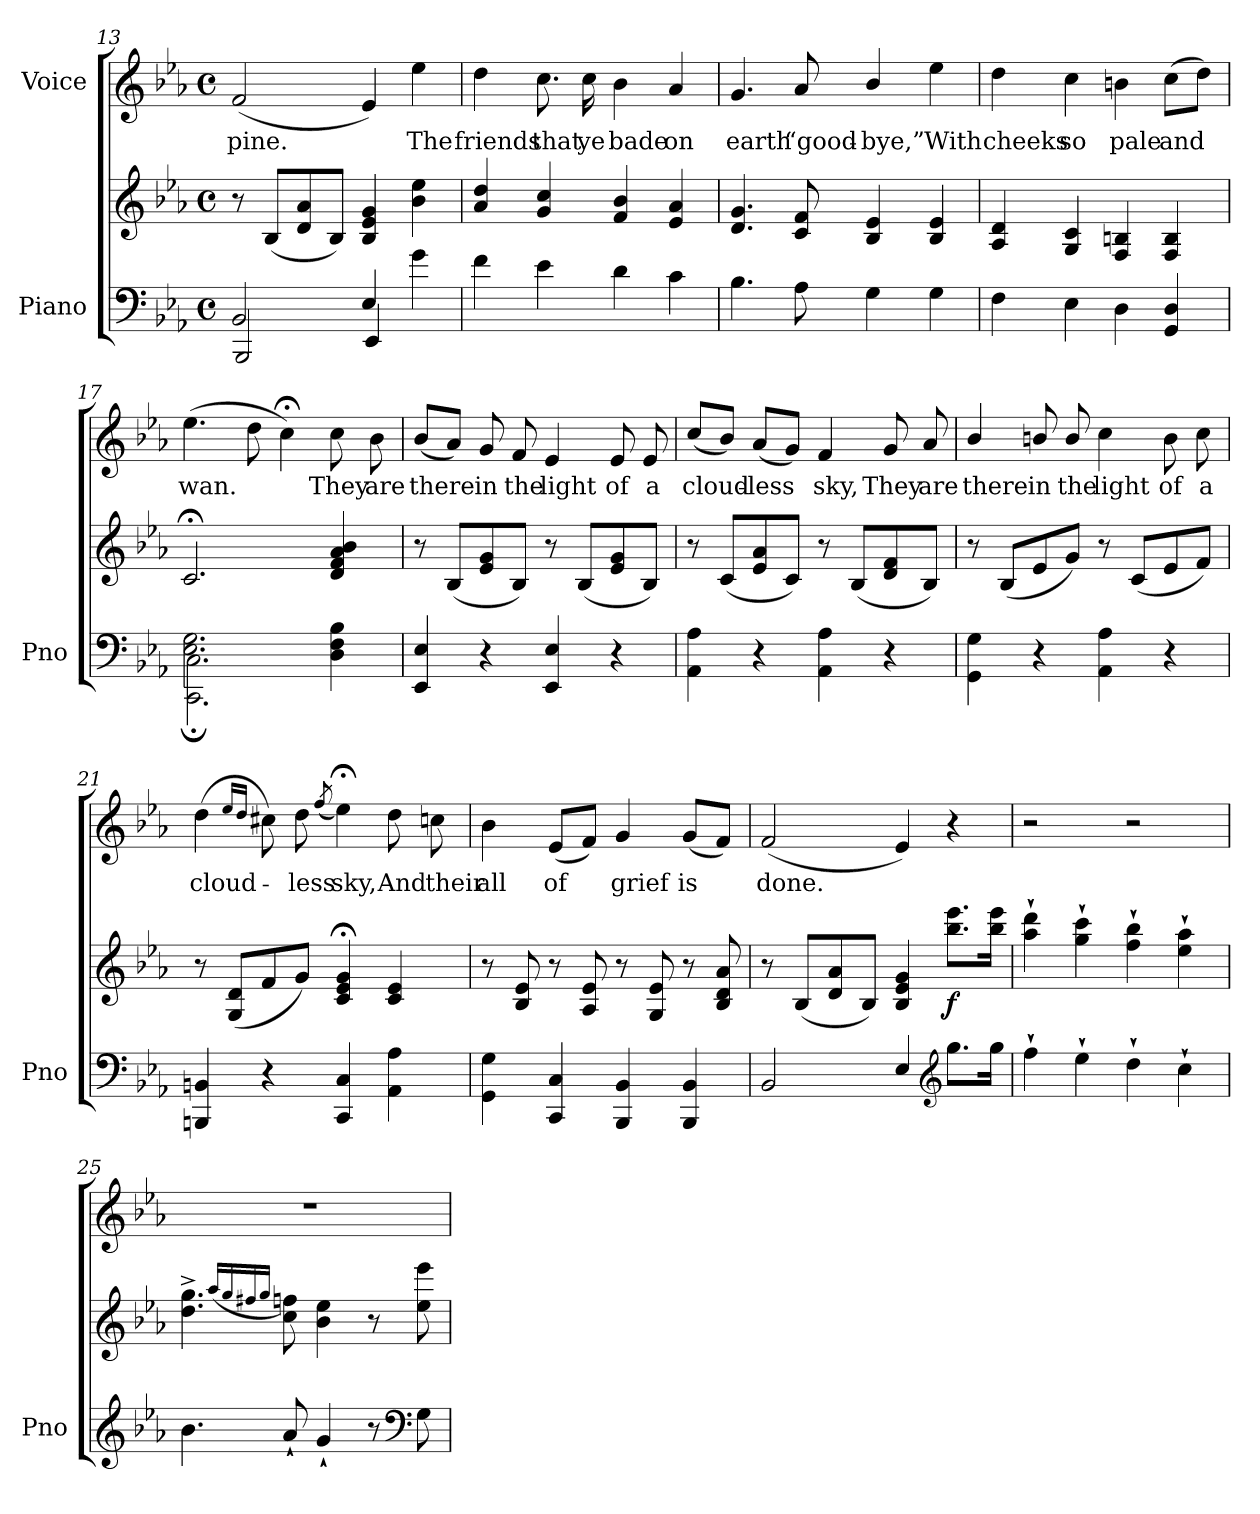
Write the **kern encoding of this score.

**kern	**kern	**dynam	**kern	**text
*part2	*part2	*part2	*part1	*part1
*staff3	*staff2	*staff2/3	*staff1	*staff1
*I"Piano	*	*	*I"Voice	*
*I'Pno	*	*	*	*
*clefF4	*clefG2	*	*clefG2	*
*k[b-e-a-]	*k[b-e-a-]	*	*k[b-e-a-]	*
*M4/4	*M4/4	*	*M4/4	*
*met(c)	*met(c)	*	*met(c)	*
=13	=13	=13	=13	=13
*^	*	*	*	*
!	!	!	!	!	!LO:LY:b
2BB-/	2BBB-/	8r	.	(2f/	pine.
.	.	(8B-/L	.	.	.
.	.	8d/ 8a-/	.	.	.
.	.	8B-/J)	.	.	.
4E-/	4EE-/	4B-/ 4e-/ 4g/	.	4e-/)	.
!	!	!	!	!	!LO:LY:b
4g\	4ryy	4b-\ 4ee-\	.	4ee-\	The
=14	=14	=14	=14	=14	=14
!	!	!	!	!	!LO:LY:b
*v	*v	*	*	*	*
4f\	4a-/ 4dd/	.	4dd\	friends
!	!	!	!	!LO:LY:b
4e-\	4g/ 4cc/	.	8.cc\	that
!	!	!	!	!LO:LY:b
.	.	.	16cc\	ye
!	!	!	!	!LO:LY:b
4d\	4f/ 4b-/	.	4b-\	bade
!	!	!	!	!LO:LY:b
4c\	4e-/ 4a-/	.	4a-/	on
!!LO:LB:g=z
=15	=15	=15	=15	=15
!	!	!	!	!LO:LY:b
4.B-\	4.d/ 4.g/	.	4.g/	earth
!	!	!	!	!LO:LY:b
8A-\	8c/ 8f/	.	8a-/	“good-
!	!	!	!	!LO:LY:b
4G\	4B-/ 4e-/	.	4b-/	-bye,”
!	!	!	!	!LO:LY:b
4G\	4B-/ 4e-/	.	4ee-\	With
=16	=16	=16	=16	=16
!	!	!	!	!LO:LY:b
4F\	4A-/ 4d/	.	4dd\	cheeks
!	!	!	!	!LO:LY:b
4E-\	4G/ 4c/	.	4cc\	so
!	!	!	!	!LO:LY:b
4D\	4F/ 4Bn/	.	4bn\	pale
!	!	!	!	!LO:LY:b
4GG/ 4D/	4F/ 4B/	.	(8cc\L	and
.	.	.	8dd\J)	.
=17	=17	=17	=17	=17
*^	*	*	*	*
!	!	!	!	!	!LO:LY:b
2.E-\ 2.G\	2.CC\; 2.C\;	2.c;</	.	(4.ee-\	wan.
.	.	.	.	8dd\	.
.	.	.	.	4cc;<\)	.
!	!	!	!	!	!LO:LY:b
4ryy	4D\ 4F\ 4B-\	4d/ 4f/ 4a-/ 4b-/	.	8cc\	They
!	!	!	!	!	!LO:LY:b
.	.	.	.	8b-\	are
*v	*v	*	*	*	*
=18	=18	=18	=18	=18
!	!	!	!	!LO:LY:b
4EE-/ 4E-/	8r	.	(8b-/L	there
.	(8B-/L	.	8a-/J)	.
!	!	!	!	!LO:LY:b
4r	8e-/ 8g/	.	8g/	in
!	!	!	!	!LO:LY:b
.	8B-/J)	.	8f/	the
!	!	!	!	!LO:LY:b
4EE-/ 4E-/	8r	.	4e-/	light
.	(8B-/L	.	.	.
!	!	!	!	!LO:LY:b
4r	8e-/ 8g/	.	8e-/	of
!	!	!	!	!LO:LY:b
.	8B-/J)	.	8e-/	a
!!LO:LB:g=z
=19	=19	=19	=19	=19
!	!	!	!	!LO:LY:b
4AA-\ 4A-\	8r	.	(8cc/L	cloud-
.	(8c/L	.	8b-/J)	.
!	!	!	!	!LO:LY:b
4r	8e-/ 8a-/	.	(8a-/L	-less
.	8c/J)	.	8g/J)	.
!	!	!	!	!LO:LY:b
4AA-\ 4A-\	8r	.	4f/	sky,
.	(8B-/L	.	.	.
!	!	!	!	!LO:LY:b
4r	8d/ 8f/	.	8g/	They
!	!	!	!	!LO:LY:b
.	8B-/J)	.	8a-/	are
=20	=20	=20	=20	=20
!	!	!	!	!LO:LY:b
4GG\ 4G\	8r	.	4b-/	there
.	(8B-/L	.	.	.
!	!	!	!	!LO:LY:b
4r	8e-/	.	8bn/	in
!	!	!	!	!LO:LY:b
.	8g/J)	.	8b/	the
!	!	!	!	!LO:LY:b
4AA-\ 4A-\	8r	.	4cc\	light
.	(8c/L	.	.	.
!	!	!	!	!LO:LY:b
4r	8e-/	.	8b\	of
!	!	!	!	!LO:LY:b
.	8f/J)	.	8cc\	a
=21	=21	=21	=21	=21
!	!	!	!	!LO:LY:b
4BBBn/ 4BBn/	8r	.	(4dd\	cloud-
.	(8G/ 8d/L	.	.	.
.	.	.	16qee-/LL	.
.	.	.	16qdd/JJ	.
4r	8f/	.	8cc#X\)	.
!	!	!	!	!LO:LY:b
.	8g/J)	.	8dd\	-less
.	.	.	(8qff/	.
!	!	!	!	!LO:LY:b
4CC/ 4C/	4c/;< 4e-/;< 4g/;<	.	4ee-;<\)	sky,
!	!	!	!	!LO:LY:b
4AA-\ 4A-\	4c/ 4e-/	.	8dd\	And
!	!	!	!	!LO:LY:b
.	.	.	8ccn\	their
!!LO:PB:g=z
=22	=22	=22	=22	=22
!	!	!	!	!LO:LY:b
4GG\ 4G\	8r	.	4b-\	all
.	8B-/ 8e-/	.	.	.
!	!	!	!	!LO:LY:b
4CC/ 4C/	8r	.	(8e-/L	of
.	8A-/ 8e-/	.	8f/J)	.
!	!	!	!	!LO:LY:b
4BBB-/ 4BB-/	8r	.	4g/	grief
.	8G/ 8e-/	.	.	.
!	!	!	!	!LO:LY:b
4BBB-/ 4BB-/	8r	.	(8g/L	is
.	8B-/ 8d/ 8a-/	.	8f/J)	.
!!LO:LB:g=z
=23	=23	=23	=23	=23
!	!	!	!	!LO:LY:b
2BB-/	8r	.	(2f/	done.
.	(8B-/L	.	.	.
.	8d/ 8a-/	.	.	.
.	8B-/J)	.	.	.
4E-/	4B-/ 4e-/ 4g/	.	4e-/)	.
*clefG2	*	*	*	*
!	!	!LO:DY:b	!	!
8.gg\L	8.bb-\ 8.eee-\L	f	4r	.
16gg\Jk	16bb-\ 16eee-\Jk	.	.	.
=24	=24	=24	=24	=24
4ff`\	4aa-\` 4ddd\`	.	2r	.
4ee-`\	4gg\` 4ccc\`	.	.	.
4dd`\	4ff\` 4bb-\`	.	2r	.
4cc`\	4ee-\` 4aa-\`	.	.	.
=25	=25	=25	=25	=25
4.b-\	4.dd\^ 4.gg\^	.	1r	.
.	(16qaa-/LL	.	.	.
.	16qgg/	.	.	.
.	16qff#X/	.	.	.
.	16qgg/JJ	.	.	.
8a-`/	8cc\ 8ffn\)	.	.	.
4g`/	4b-\ 4ee-\	.	.	.
8r	8r	.	.	.
*clefF4	*	*	*	*
8G\	8ee-\ 8eee-\	.	.	.
=	=	=	=	=
*-	*-	*-	*-	*-
